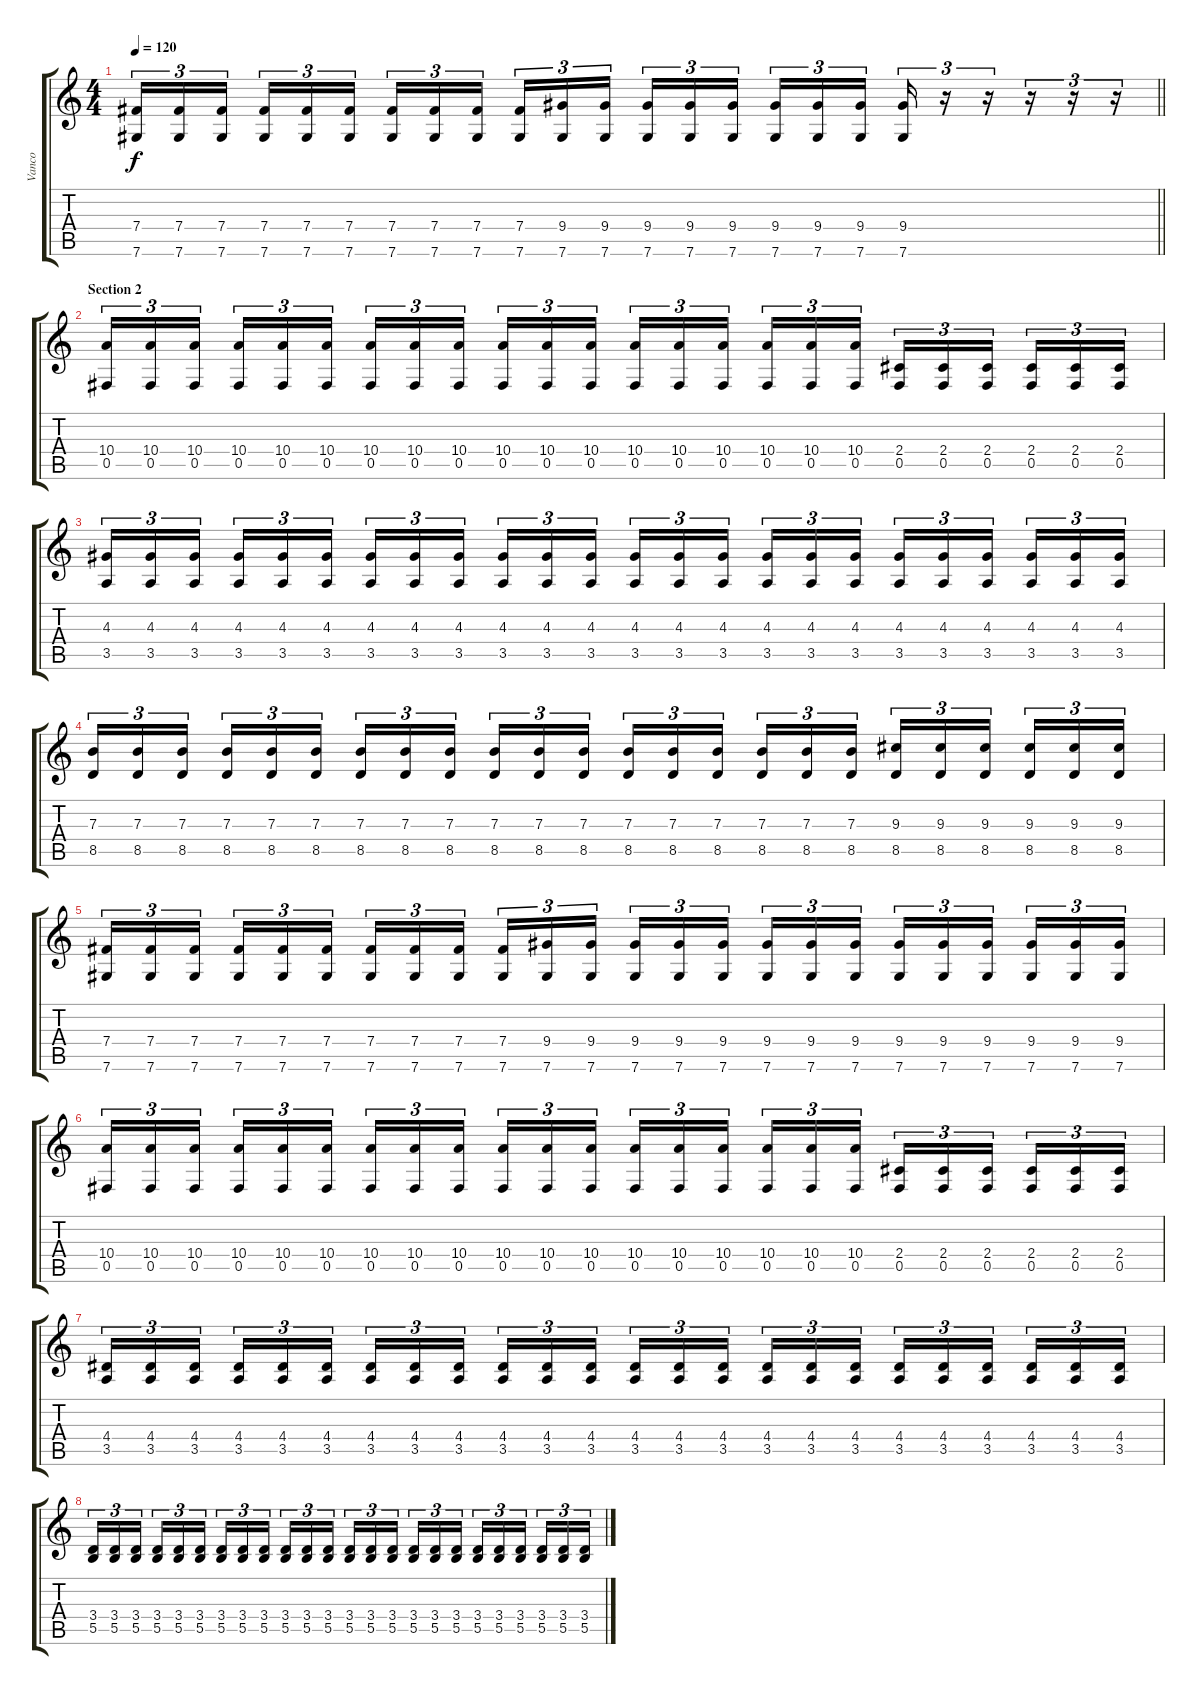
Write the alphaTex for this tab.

\track ("Vanco" "Vanco") {instrument overdrivenguitar}
\staff {score tabs}
\tuning (Db4 Ab3 E3 B2 Gb2 Db2) {hide}
\ts (4 4)
\tempo 120
\clef g2
\barLineRight lightlight
\ks c
(7.4 7.6).16{tu (3 2) dy f} (7.4 7.6).16{tu (3 2)} (7.4 7.6).16{tu (3 2) beam splitsecondary} (7.4 7.6).16{tu (3 2)} (7.4 7.6).16{tu (3 2)} (7.4 7.6).16{tu (3 2)} (7.4 7.6).16{tu (3 2)} (7.4 7.6).16{tu (3 2)} (7.4 7.6).16{tu (3 2) beam splitsecondary} (7.4 7.6).16{tu (3 2)} (9.4 7.6).16{tu (3 2)} (9.4 7.6).16{tu (3 2)} (9.4 7.6).16{tu (3 2)} (9.4 7.6).16{tu (3 2)} (9.4 7.6).16{tu (3 2) beam splitsecondary} (9.4 7.6).16{tu (3 2)} (9.4 7.6).16{tu (3 2)} (9.4 7.6).16{tu (3 2)} (9.4 7.6).16{tu (3 2)} r.16{tu (3 2)} r.16{tu (3 2)} r.16{tu (3 2)} r.16{tu (3 2)} r.16{tu (3 2)} |
\section ("" "Section 2")
(10.4 0.5).16{tu (3 2)} (10.4 0.5).16{tu (3 2)} (10.4 0.5).16{tu (3 2) beam splitsecondary} (10.4 0.5).16{tu (3 2)} (10.4 0.5).16{tu (3 2)} (10.4 0.5).16{tu (3 2)} (10.4 0.5).16{tu (3 2)} (10.4 0.5).16{tu (3 2)} (10.4 0.5).16{tu (3 2) beam splitsecondary} (10.4 0.5).16{tu (3 2)} (10.4 0.5).16{tu (3 2)} (10.4 0.5).16{tu (3 2)} (10.4 0.5).16{tu (3 2)} (10.4 0.5).16{tu (3 2)} (10.4 0.5).16{tu (3 2) beam splitsecondary} (10.4 0.5).16{tu (3 2)} (10.4 0.5).16{tu (3 2)} (10.4 0.5).16{tu (3 2)} (2.4 0.5).16{tu (3 2)} (2.4 0.5).16{tu (3 2)} (2.4 0.5).16{tu (3 2) beam splitsecondary} (2.4 0.5).16{tu (3 2)} (2.4 0.5).16{tu (3 2)} (2.4 0.5).16{tu (3 2)} |
(4.3 3.5).16{tu (3 2)} (4.3 3.5).16{tu (3 2)} (4.3 3.5).16{tu (3 2) beam splitsecondary} (4.3 3.5).16{tu (3 2)} (4.3 3.5).16{tu (3 2)} (4.3 3.5).16{tu (3 2)} (4.3 3.5).16{tu (3 2)} (4.3 3.5).16{tu (3 2)} (4.3 3.5).16{tu (3 2) beam splitsecondary} (4.3 3.5).16{tu (3 2)} (4.3 3.5).16{tu (3 2)} (4.3 3.5).16{tu (3 2)} (4.3 3.5).16{tu (3 2)} (4.3 3.5).16{tu (3 2)} (4.3 3.5).16{tu (3 2) beam splitsecondary} (4.3 3.5).16{tu (3 2)} (4.3 3.5).16{tu (3 2)} (4.3 3.5).16{tu (3 2)} (4.3 3.5).16{tu (3 2)} (4.3 3.5).16{tu (3 2)} (4.3 3.5).16{tu (3 2) beam splitsecondary} (4.3 3.5).16{tu (3 2)} (4.3 3.5).16{tu (3 2)} (4.3 3.5).16{tu (3 2)} |
(7.3 8.5).16{tu (3 2)} (7.3 8.5).16{tu (3 2)} (7.3 8.5).16{tu (3 2) beam splitsecondary} (7.3 8.5).16{tu (3 2)} (7.3 8.5).16{tu (3 2)} (7.3 8.5).16{tu (3 2)} (7.3 8.5).16{tu (3 2)} (7.3 8.5).16{tu (3 2)} (7.3 8.5).16{tu (3 2) beam splitsecondary} (7.3 8.5).16{tu (3 2)} (7.3 8.5).16{tu (3 2)} (7.3 8.5).16{tu (3 2)} (7.3 8.5).16{tu (3 2)} (7.3 8.5).16{tu (3 2)} (7.3 8.5).16{tu (3 2) beam splitsecondary} (7.3 8.5).16{tu (3 2)} (7.3 8.5).16{tu (3 2)} (7.3 8.5).16{tu (3 2)} (9.3 8.5).16{tu (3 2)} (9.3 8.5).16{tu (3 2)} (9.3 8.5).16{tu (3 2) beam splitsecondary} (9.3 8.5).16{tu (3 2)} (9.3 8.5).16{tu (3 2)} (9.3 8.5).16{tu (3 2)} |
(7.4 7.6).16{tu (3 2)} (7.4 7.6).16{tu (3 2)} (7.4 7.6).16{tu (3 2) beam splitsecondary} (7.4 7.6).16{tu (3 2)} (7.4 7.6).16{tu (3 2)} (7.4 7.6).16{tu (3 2)} (7.4 7.6).16{tu (3 2)} (7.4 7.6).16{tu (3 2)} (7.4 7.6).16{tu (3 2) beam splitsecondary} (7.4 7.6).16{tu (3 2)} (9.4 7.6).16{tu (3 2)} (9.4 7.6).16{tu (3 2)} (9.4 7.6).16{tu (3 2)} (9.4 7.6).16{tu (3 2)} (9.4 7.6).16{tu (3 2) beam splitsecondary} (9.4 7.6).16{tu (3 2)} (9.4 7.6).16{tu (3 2)} (9.4 7.6).16{tu (3 2)} (9.4 7.6).16{tu (3 2)} (9.4 7.6).16{tu (3 2)} (9.4 7.6).16{tu (3 2) beam splitsecondary} (9.4 7.6).16{tu (3 2)} (9.4 7.6).16{tu (3 2)} (9.4 7.6).16{tu (3 2)} |
(10.4 0.5).16{tu (3 2)} (10.4 0.5).16{tu (3 2)} (10.4 0.5).16{tu (3 2) beam splitsecondary} (10.4 0.5).16{tu (3 2)} (10.4 0.5).16{tu (3 2)} (10.4 0.5).16{tu (3 2)} (10.4 0.5).16{tu (3 2)} (10.4 0.5).16{tu (3 2)} (10.4 0.5).16{tu (3 2) beam splitsecondary} (10.4 0.5).16{tu (3 2)} (10.4 0.5).16{tu (3 2)} (10.4 0.5).16{tu (3 2)} (10.4 0.5).16{tu (3 2)} (10.4 0.5).16{tu (3 2)} (10.4 0.5).16{tu (3 2) beam splitsecondary} (10.4 0.5).16{tu (3 2)} (10.4 0.5).16{tu (3 2)} (10.4 0.5).16{tu (3 2)} (2.4 0.5).16{tu (3 2)} (2.4 0.5).16{tu (3 2)} (2.4 0.5).16{tu (3 2) beam splitsecondary} (2.4 0.5).16{tu (3 2)} (2.4 0.5).16{tu (3 2)} (2.4 0.5).16{tu (3 2)} |
(4.4 3.5).16{tu (3 2)} (4.4 3.5).16{tu (3 2)} (4.4 3.5).16{tu (3 2) beam splitsecondary} (4.4 3.5).16{tu (3 2)} (4.4 3.5).16{tu (3 2)} (4.4 3.5).16{tu (3 2)} (4.4 3.5).16{tu (3 2)} (4.4 3.5).16{tu (3 2)} (4.4 3.5).16{tu (3 2) beam splitsecondary} (4.4 3.5).16{tu (3 2)} (4.4 3.5).16{tu (3 2)} (4.4 3.5).16{tu (3 2)} (4.4 3.5).16{tu (3 2)} (4.4 3.5).16{tu (3 2)} (4.4 3.5).16{tu (3 2) beam splitsecondary} (4.4 3.5).16{tu (3 2)} (4.4 3.5).16{tu (3 2)} (4.4 3.5).16{tu (3 2)} (4.4 3.5).16{tu (3 2)} (4.4 3.5).16{tu (3 2)} (4.4 3.5).16{tu (3 2) beam splitsecondary} (4.4 3.5).16{tu (3 2)} (4.4 3.5).16{tu (3 2)} (4.4 3.5).16{tu (3 2)} |
(3.4 5.5).16{tu (3 2)} (3.4 5.5).16{tu (3 2)} (3.4 5.5).16{tu (3 2) beam splitsecondary} (3.4 5.5).16{tu (3 2)} (3.4 5.5).16{tu (3 2)} (3.4 5.5).16{tu (3 2)} (3.4 5.5).16{tu (3 2)} (3.4 5.5).16{tu (3 2)} (3.4 5.5).16{tu (3 2) beam splitsecondary} (3.4 5.5).16{tu (3 2)} (3.4 5.5).16{tu (3 2)} (3.4 5.5).16{tu (3 2)} (3.4 5.5).16{tu (3 2)} (3.4 5.5).16{tu (3 2)} (3.4 5.5).16{tu (3 2) beam splitsecondary} (3.4 5.5).16{tu (3 2)} (3.4 5.5).16{tu (3 2)} (3.4 5.5).16{tu (3 2)} (3.4 5.5).16{tu (3 2)} (3.4 5.5).16{tu (3 2)} (3.4 5.5).16{tu (3 2) beam splitsecondary} (3.4 5.5).16{tu (3 2)} (3.4 5.5).16{tu (3 2)} (3.4 5.5).16{tu (3 2)}
